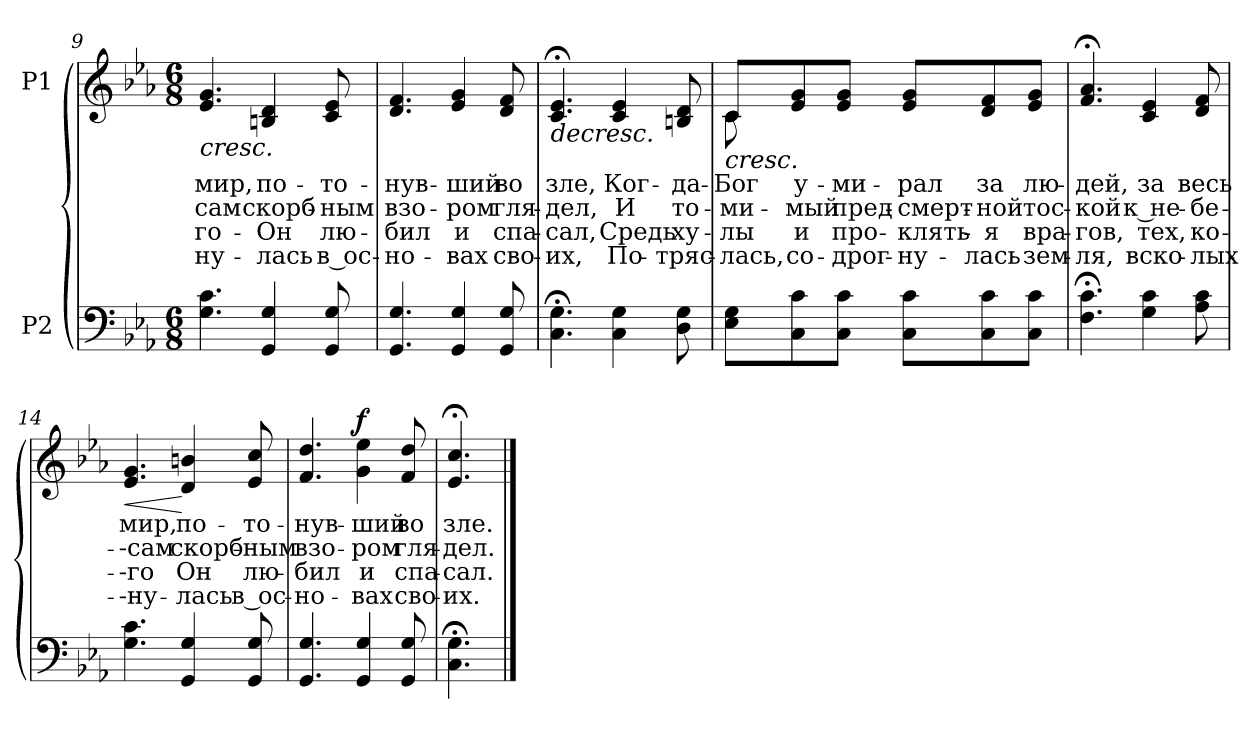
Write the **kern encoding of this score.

**kern	**kern	**text	**text	**text	**text	**dynam
*part2	*part1	*part1	*part1	*part1	*part1	*part1
*staff2	*staff1	*staff1	*staff1	*staff1	*staff1	*staff1
*I"P2	*I"P1	*	*	*	*	*
!!LO:LB:g=z
*clefF4	*clefG2	*	*	*	*	*
*k[b-e-a-]	*k[b-e-a-]	*	*	*	*	*
*c:	*c:	*	*	*	*	*
*M6/8	*M6/8	*	*	*	*	*
=9	=9	=9	=9	=9	=9	=9
!	!	!LO:LY:b:color=#000000	!LO:LY:b:color=#000000	!LO:LY:b:color=#000000	!LO:LY:b:color=#000000	!LO:HP:b
4.Gi\ 4.ci	4.e-i/ 4.gi	мир,	-сам	-го-	-ну-	<
!	!	!LO:LY:b:color=#000000	!LO:LY:b:color=#000000	!LO:LY:b:color=#000000	!LO:LY:b:color=#000000	!
4GGi/ 4Gi	4Bni/ 4di	по-	скорб-	-Он	-лась	.
!	!	!LO:LY:b:color=#000000	!LO:LY:b:color=#000000	!LO:LY:b:color=#000000	!LO:LY:b:color=#000000	!
8GGi/ 8Gi	8ci/ 8e-i	-то-	-ным	лю-	в ос-	.
=10	=10	=10	=10	=10	=10	=10
!	!	!LO:LY:b:color=#000000	!LO:LY:b:color=#000000	!LO:LY:b:color=#000000	!LO:LY:b:color=#000000	!
4.GGi/ 4.Gi	4.di/ 4.fi	-нув-	взо-	-бил	-но-	.
!	!	!LO:LY:b:color=#000000	!LO:LY:b:color=#000000	!LO:LY:b:color=#000000	!LO:LY:b:color=#000000	!
4GGi/ 4Gi	4e-i/ 4gi	-ший	-ром	и	-вах	.
!	!	!LO:LY:b:color=#000000	!LO:LY:b:color=#000000	!LO:LY:b:color=#000000	!LO:LY:b:color=#000000	!
8GGi/ 8Gi	8di/ 8fi	во	гля-	спа-	сво-	.
=11	=11	=11	=11	=11	=11	=11
!	!	!LO:LY:b:color=#000000	!LO:LY:b:color=#000000	!LO:LY:b:color=#000000	!LO:LY:b:color=#000000	!LO:HP:b
4.Ci\; 4.Gi;	4.ci/; 4.e-i;	зле,	-дел,	-сал,	-их,	>
!	!	!LO:LY:b:color=#000000	!LO:LY:b:color=#000000	!LO:LY:b:color=#000000	!LO:LY:b:color=#000000	!
4Ci\ 4Gi	4ci/ 4e-i	Ког-	И	Средь	По-	[
!	!	!LO:LY:b:color=#000000	!LO:LY:b:color=#000000	!LO:LY:b:color=#000000	!LO:LY:b:color=#000000	!
8Di\ 8Gi	8Bni/ 8di	-да-	то-	ху-	-тряс-	.
=12	=12	=12	=12	=12	=12	=12
!	!	!LO:LY:b:color=#000000	!LO:LY:b:color=#000000	!LO:LY:b:color=#000000	!LO:LY:b:color=#000000	!LO:HP:b
*	*^	*	*	*	*	*
8E-i\ 8Gi\L	8ci/L	8ci\	Бог	ми-	лы	лась,	<
!	!	!	!LO:LY:b:color=#000000	!LO:LY:b:color=#000000	!LO:LY:b:color=#000000	!LO:LY:b:color=#000000	!
8Ci\ 8ci\	8e-i/ 8gi/	2ryy	у-	-мый	и	со-	.
!	!	!	!LO:LY:b:color=#000000	!LO:LY:b:color=#000000	!LO:LY:b:color=#000000	!LO:LY:b:color=#000000	!
8Ci\ 8ci\J	8e-i/ 8gi/J	.	-ми-	пред-	про-	-дрог-	.
!	!	!	!LO:LY:b:color=#000000	!LO:LY:b:color=#000000	!LO:LY:b:color=#000000	!LO:LY:b:color=#000000	!
8Ci\ 8ci\L	8e-i/ 8gi/L	.	-рал	-смерт-	-клять-	-ну-	.
!	!	!	!LO:LY:b:color=#000000	!LO:LY:b:color=#000000	!LO:LY:b:color=#000000	!LO:LY:b:color=#000000	!
8Ci\ 8ci\	8di/ 8fi/	.	за	-ной	-я	-лась	.
!	!	!	!LO:LY:b:color=#000000	!LO:LY:b:color=#000000	!LO:LY:b:color=#000000	!LO:LY:b:color=#000000	!
8Ci\ 8ci\J	8e-i/ 8gi/J	8ryy	лю-	тос-	вра-	зем-	.
*	*v	*v	*	*	*	*	*
.	.	.	.	.	.	]
!!LO:LB:g=z
=13	=13	=13	=13	=13	=13	=13
!	!	!LO:LY:b:color=#000000	!LO:LY:b:color=#000000	!LO:LY:b:color=#000000	!LO:LY:b:color=#000000	!
4.Fi\; 4.ci;	4.fi/; 4.a-i;	-дей,	-кой	-гов,	-ля,	.
!	!	!LO:LY:b:color=#000000	!LO:LY:b:color=#000000	!LO:LY:b:color=#000000	!LO:LY:b:color=#000000	!
4Gi\ 4ci	4ci/ 4e-i	за	к не-	тех,	вско-	.
!	!	!LO:LY:b:color=#000000	!LO:LY:b:color=#000000	!LO:LY:b:color=#000000	!LO:LY:b:color=#000000	!
8A-i\ 8ci	8di/ 8fi	весь	-бе-	ко-	-лых-	.
=14	=14	=14	=14	=14	=14	=14
!	!	!LO:LY:b:color=#000000	!LO:LY:b:color=#000000	!LO:LY:b:color=#000000	!LO:LY:b:color=#000000	!LO:HP:b
4.Gi\ 4.ci	4.e-i/ 4.gi	мир,	--сам	--го	--ну-	<
!	!	!LO:LY:b:color=#000000	!LO:LY:b:color=#000000	!LO:LY:b:color=#000000	!LO:LY:b:color=#000000	!
4GGi/ 4Gi	4di/ 4bni	по-	скорб-	Он	-лась	[
!	!	!LO:LY:b:color=#000000	!LO:LY:b:color=#000000	!LO:LY:b:color=#000000	!LO:LY:b:color=#000000	!
8GGi/ 8Gi	8e-i/ 8cci	-то-	-ным	лю-	в ос-	[
=15	=15	=15	=15	=15	=15	=15
!	!	!LO:LY:b:color=#000000	!LO:LY:b:color=#000000	!LO:LY:b:color=#000000	!LO:LY:b:color=#000000	!
4.GGi/ 4.Gi	4.fi/ 4.ddi	-нув-	взо-	-бил	-но-	.
!	!	!LO:LY:b:color=#000000	!LO:LY:b:color=#000000	!LO:LY:b:color=#000000	!LO:LY:b:color=#000000	!
4GGi/ 4Gi	4gi\ 4ee-i	-ший	-ром	и	-вах	f
!	!	!LO:LY:b:color=#000000	!LO:LY:b:color=#000000	!LO:LY:b:color=#000000	!LO:LY:b:color=#000000	!
8GGi/ 8Gi	8fi/ 8ddi	во	гля-	спа-	сво-	.
=16	=16	=16	=16	=16	=16	=16
!	!	!LO:LY:b:color=#000000	!LO:LY:b:color=#000000	!LO:LY:b:color=#000000	!LO:LY:b:color=#000000	!
4.Ci\; 4.Gi;	4.e-i/; 4.cci;	зле.	-дел.	-сал.	-их.	.
==	==	==	==	==	==	==
*-	*-	*-	*-	*-	*-	*-
